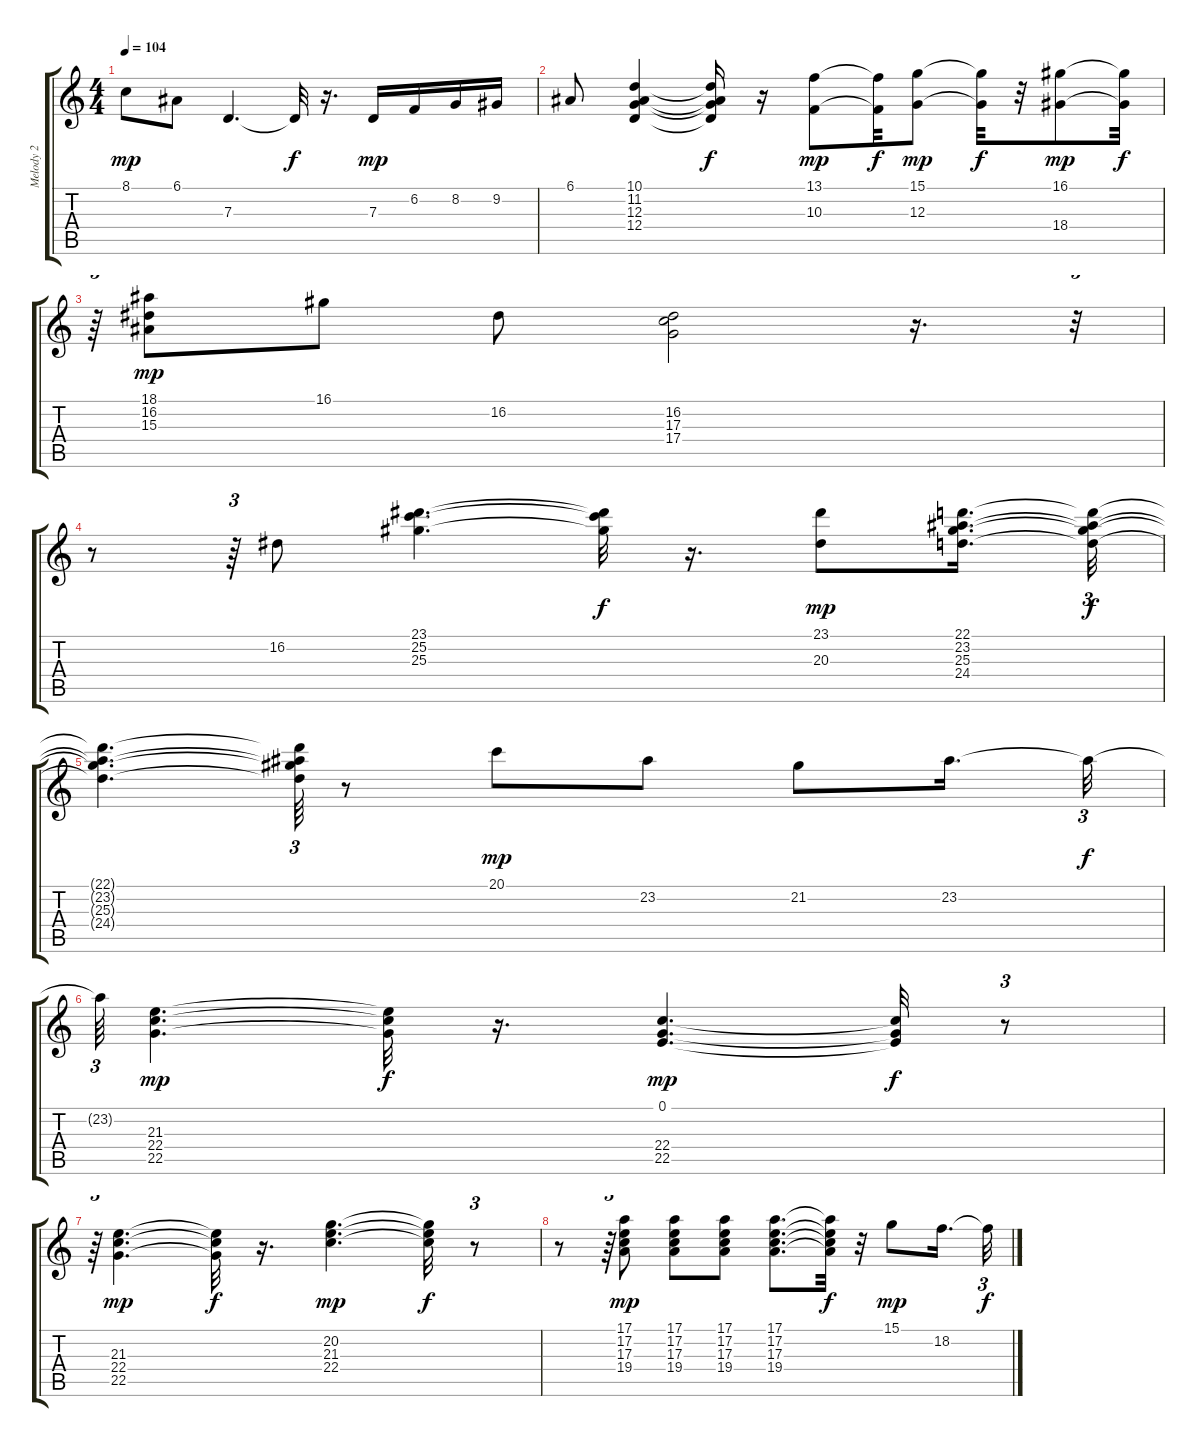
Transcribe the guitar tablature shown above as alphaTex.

\track ("Melody 2" "Melody 2") {instrument acousticgrandpiano}
\staff {score tabs}
\tuning (E4 B3 G3 D3 A2 E2) {hide}
\ts (4 4)
\tempo 104
\clef g2
\ks c
8.1.8{dy mp} 6.1.8 7.3.4{d} 7.3{t}.32{dy f} r.16{d} 7.3.16{dy mp} 6.2.16 8.2.16 9.2.16 |
6.1.8 (10.1 11.2 12.3 12.4).4 (10.1{t} 11.2{t} 12.3{t} 12.4{t}).16{dy f} r.16 (13.1 10.3).8{dy mp} (13.1{t} 10.3{t}).32{dy f} (15.1 12.3).8{dy mp} (15.1{t} 12.3{t}).32{dy f} r.32 (16.1 18.4).8{dy mp} (16.1{t} 18.4{t}).32{dy f} |
r.64{tu (3 2)} (18.1 16.2 15.3).8{dy mp} 16.1.8 16.2.8 (16.2 17.3 17.4).2 r.16{d} r.32{tu (3 2)} |
r.8 r.64{tu (3 2)} 16.2.8 (23.1 25.2 25.3).4{d} (23.1{t} 25.2{t} 25.3{t}).32{dy f} r.16{d} (23.1 20.3).8{dy mp} (22.1 23.2 25.3 24.4).16{d} (22.1{t} 23.2{t} 25.3{t} 24.4{t}).32{tu (3 2) dy f} |
(22.1{t} 23.2{t} 25.3{t} 24.4{t}).4{d} (22.1{t} 23.2{t} 25.3{t} 24.4{t}).64{tu (3 2)} r.8 20.1.8{dy mp} 23.2.8 21.2.8 23.2.16{d} 23.2{t}.32{tu (3 2) dy f} |
23.2{t}.64{tu (3 2)} (21.3 22.4 22.5).4{d dy mp} (21.3{t} 22.4{t} 22.5{t}).32{dy f} r.16{d} (0.1 22.4 22.5).4{d dy mp} (0.1{t} 22.4{t} 22.5{t}).32{dy f} r.8{tu (3 2)} |
r.64{tu (3 2)} (21.3 22.4 22.5).4{d dy mp} (21.3{t} 22.4{t} 22.5{t}).32{dy f} r.16{d} (20.2 21.3 22.4).4{d dy mp} (20.2{t} 21.3{t} 22.4{t}).32{dy f} r.8{tu (3 2)} |
r.8 r.64{tu (3 2)} (17.1 17.2 17.3 19.4).8{dy mp} (17.1 17.2 17.3 19.4).8 (17.1 17.2 17.3 19.4).8 (17.1 17.2 17.3 19.4).8{d} (17.1{t} 17.2{t} 17.3{t} 19.4{t}).32{dy f} r.32 15.1.8{dy mp} 18.2.16{d} 18.2{t}.32{tu (3 2) dy f}
